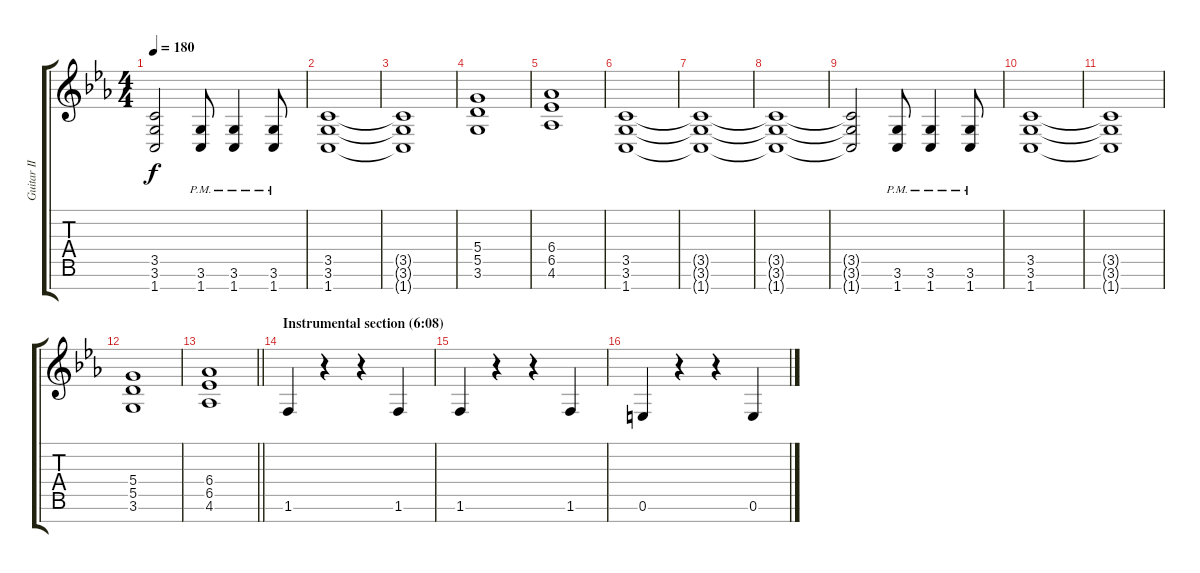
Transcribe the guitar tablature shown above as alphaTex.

\track ("Guitar II" "Guitar II") {instrument distortionguitar}
\staff {score tabs}
\tuning (E4 B3 G3 D3 A2 E2 B1) {hide}
\ts (4 4)
\tempo 180
\clef g2
\ks eb
(3.5{t} 3.6{t} 1.7{t}).2{dy f} (3.6{pm} 1.7{pm}).8 (3.6{pm} 1.7{pm}).4 (3.6{pm} 1.7{pm}).8 |
(3.5 3.6 1.7).1 |
(3.5{t} 3.6{t} 1.7{t}).1 |
(5.4 5.5 3.6).1 |
(6.4 6.5 4.6).1 |
(3.5 3.6 1.7).1 |
(3.5{t} 3.6{t} 1.7{t}).1 |
(3.5{t} 3.6{t} 1.7{t}).1 |
(3.5{t} 3.6{t} 1.7{t}).2 (3.6{pm} 1.7{pm}).8 (3.6{pm} 1.7{pm}).4 (3.6{pm} 1.7{pm}).8 |
(3.5 3.6 1.7).1 |
(3.5{t} 3.6{t} 1.7{t}).1 |
(5.4 5.5 3.6).1 |
\barLineRight lightlight
(6.4 6.5 4.6).1 |
\section ("" "Instrumental section (6:08)")
1.6.4 r.4 r.4 1.6.4 |
1.6.4 r.4 r.4 1.6.4 |
0.6.4 r.4 r.4 0.6.4
